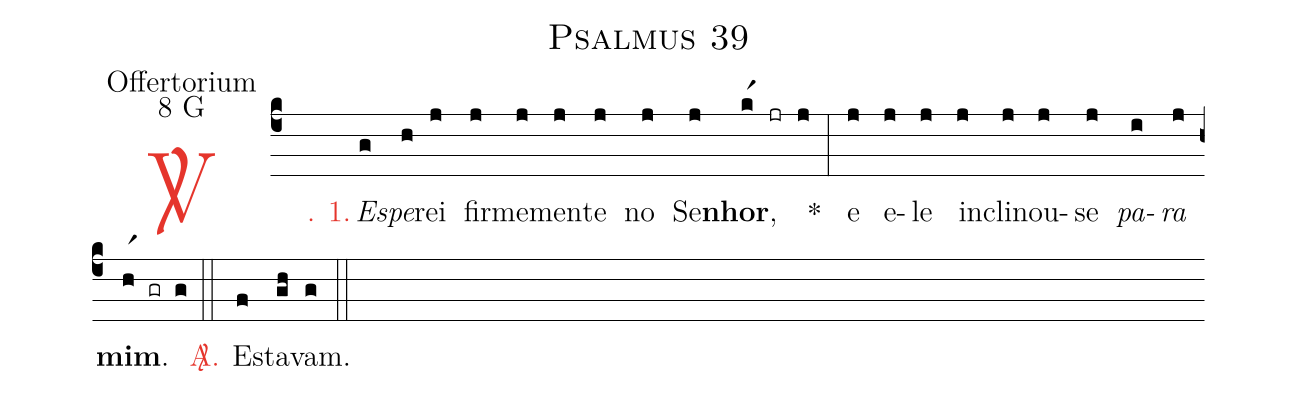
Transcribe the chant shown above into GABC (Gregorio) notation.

name: Psalmus 39;
office-part: Offertorium;
mode: 8;
mode-differentia: G;
%%
(c4)

<c><sp>V/</sp>. 1.</c>() <i>Es</i>(g)<i>pe</i>(h)rei(j) fir(j)me(j)men(j)te(j) no(j) Se(j)<b>nhor</b>,(kr1 jr j) *(:) e(j) e(j)le(j) in(j)cli(j)nou-(j)se(j) <i>pa</i>(i)<i>ra</i>(j) <b>mim</b>.(hr1 gr g)

(::)

<nlba><c><sp>A/</sp>.</c>() Es</nlba>(f)ta(gh)vam.(g)

(::)
